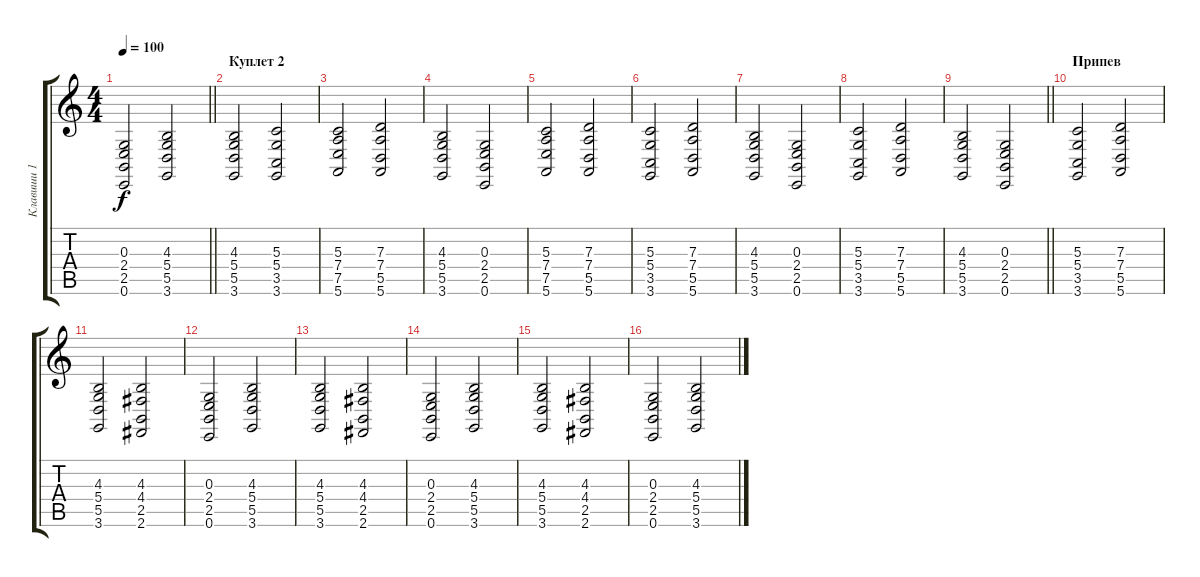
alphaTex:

\track ("Клавиши 1" "Клавиши 1") {instrument fx7echoes}
\staff {score tabs}
\tuning (E4 B3 G3 D3 A2 E2) {hide}
\ts (4 4)
\tempo 100
\clef g2
\barLineRight lightlight
\ks c
(0.3 2.4 2.5 0.6).2{dy f} (4.3 5.4 5.5 3.6).2 |
\section ("" "Куплет 2")
(4.3 5.4 5.5 3.6).2 (5.3 5.4 3.5 3.6).2 |
(5.3 7.4 7.5 5.6).2 (7.3 7.4 5.5 5.6).2 |
(4.3 5.4 5.5 3.6).2 (0.3 2.4 2.5 0.6).2 |
(5.3 7.4 7.5 5.6).2 (7.3 7.4 5.5 5.6).2 |
(5.3 5.4 3.5 3.6).2 (7.3 7.4 5.5 5.6).2 |
(4.3 5.4 5.5 3.6).2 (0.3 2.4 2.5 0.6).2 |
(5.3 5.4 3.5 3.6).2 (7.3 7.4 5.5 5.6).2 |
\barLineRight lightlight
(4.3 5.4 5.5 3.6).2 (0.3 2.4 2.5 0.6).2 |
\section ("" "Припев")
(5.3 5.4 3.5 3.6).2 (7.3 7.4 5.5 5.6).2 |
(4.3 5.4 5.5 3.6).2 (4.3 4.4 2.5 2.6).2 |
(0.3 2.4 2.5 0.6).2 (4.3 5.4 5.5 3.6).2 |
(4.3 5.4 5.5 3.6).2 (4.3 4.4 2.5 2.6).2 |
(0.3 2.4 2.5 0.6).2 (4.3 5.4 5.5 3.6).2 |
(4.3 5.4 5.5 3.6).2 (4.3 4.4 2.5 2.6).2 |
(0.3 2.4 2.5 0.6).2 (4.3 5.4 5.5 3.6).2
